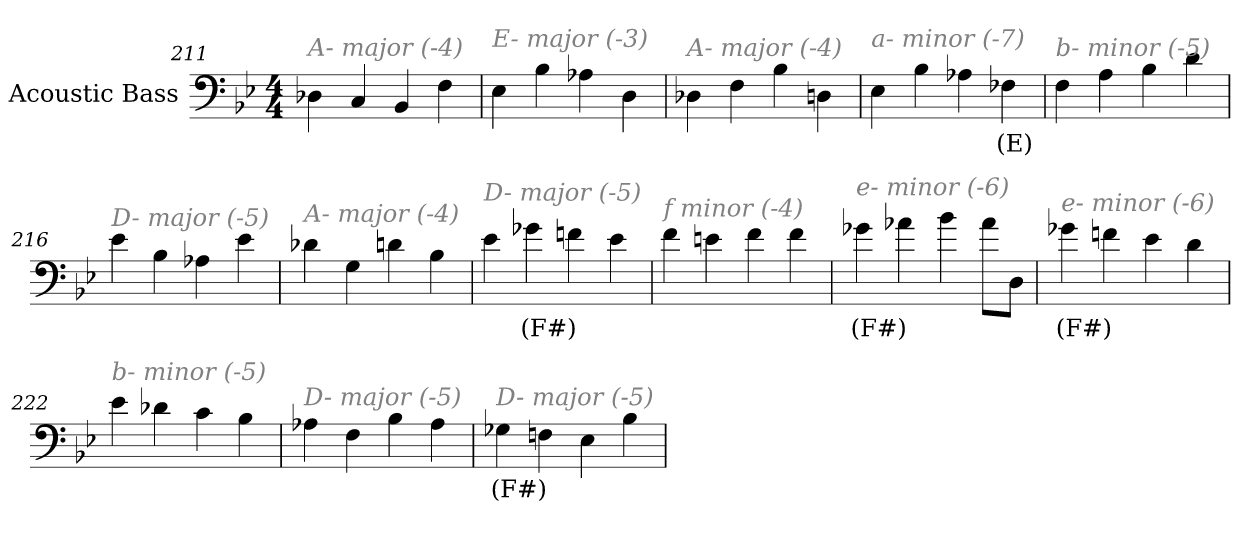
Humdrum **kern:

**kern	**text
*part1	*part1
*staff1	*staff1
*I"Acoustic Bass	*
*clefF4	*
*ITrd7c12	*
*k[b-e-]	*
*B-:	*
*M4/4	*
=211	=211
!LO:TX:i:color=#808080:t=A- major (-4)	!
4DD-X	.
4CC	.
4BBB-	.
4FF	.
=212	=212
!LO:TX:i:color=#808080:t=E- major (-3)	!
4EE-	.
4BB-	.
4AA-X	.
4DD	.
=213	=213
!LO:TX:i:color=#808080:t=A- major (-4)	!
4DD-X	.
4FF	.
4BB-	.
4DDn	.
=214	=214
!LO:TX:i:color=#808080:t=a- minor (-7)	!
4EE-	.
4BB-	.
4AA-X	.
4FF-Xi	(E)
=215	=215
!LO:TX:i:color=#808080:t=b- minor (-5)	!
4FF	.
4AA	.
4BB-	.
4D	.
=216	=216
!LO:TX:i:color=#808080:t=D- major (-5)	!
4E-	.
4BB-	.
4AA-X	.
4E-	.
=217	=217
!LO:TX:i:color=#808080:t=A- major (-4)	!
4D-X	.
4GG	.
4Dn	.
4BB-	.
=218	=218
!LO:TX:i:color=#808080:t=D- major (-5)	!
4E-	.
4G-Xi	(F#)
4Fn	.
4E-	.
=219	=219
!LO:TX:i:color=#808080:t=f minor (-4)	!
4F	.
4En	.
4F	.
4F	.
=220	=220
!LO:TX:i:color=#808080:t=e- minor (-6)	!
4G-Xi	(F#)
4A-X	.
4B-	.
8A-L	.
8DDJ	.
=221	=221
!LO:TX:i:color=#808080:t=e- minor (-6)	!
4G-Xi	(F#)
4Fn	.
4E-	.
4D	.
=222	=222
!LO:TX:i:color=#808080:t=b- minor (-5)	!
4E-	.
4D-X	.
4C	.
4BB-	.
=223	=223
!LO:TX:i:color=#808080:t=D- major (-5)	!
4AA-X	.
4FF	.
4BB-	.
4AA-	.
=224	=224
!LO:TX:i:color=#808080:t=D- major (-5)	!
4GG-Xi	(F#)
4FFn	.
4EE-	.
4BB-	.
=	=
*-	*-
